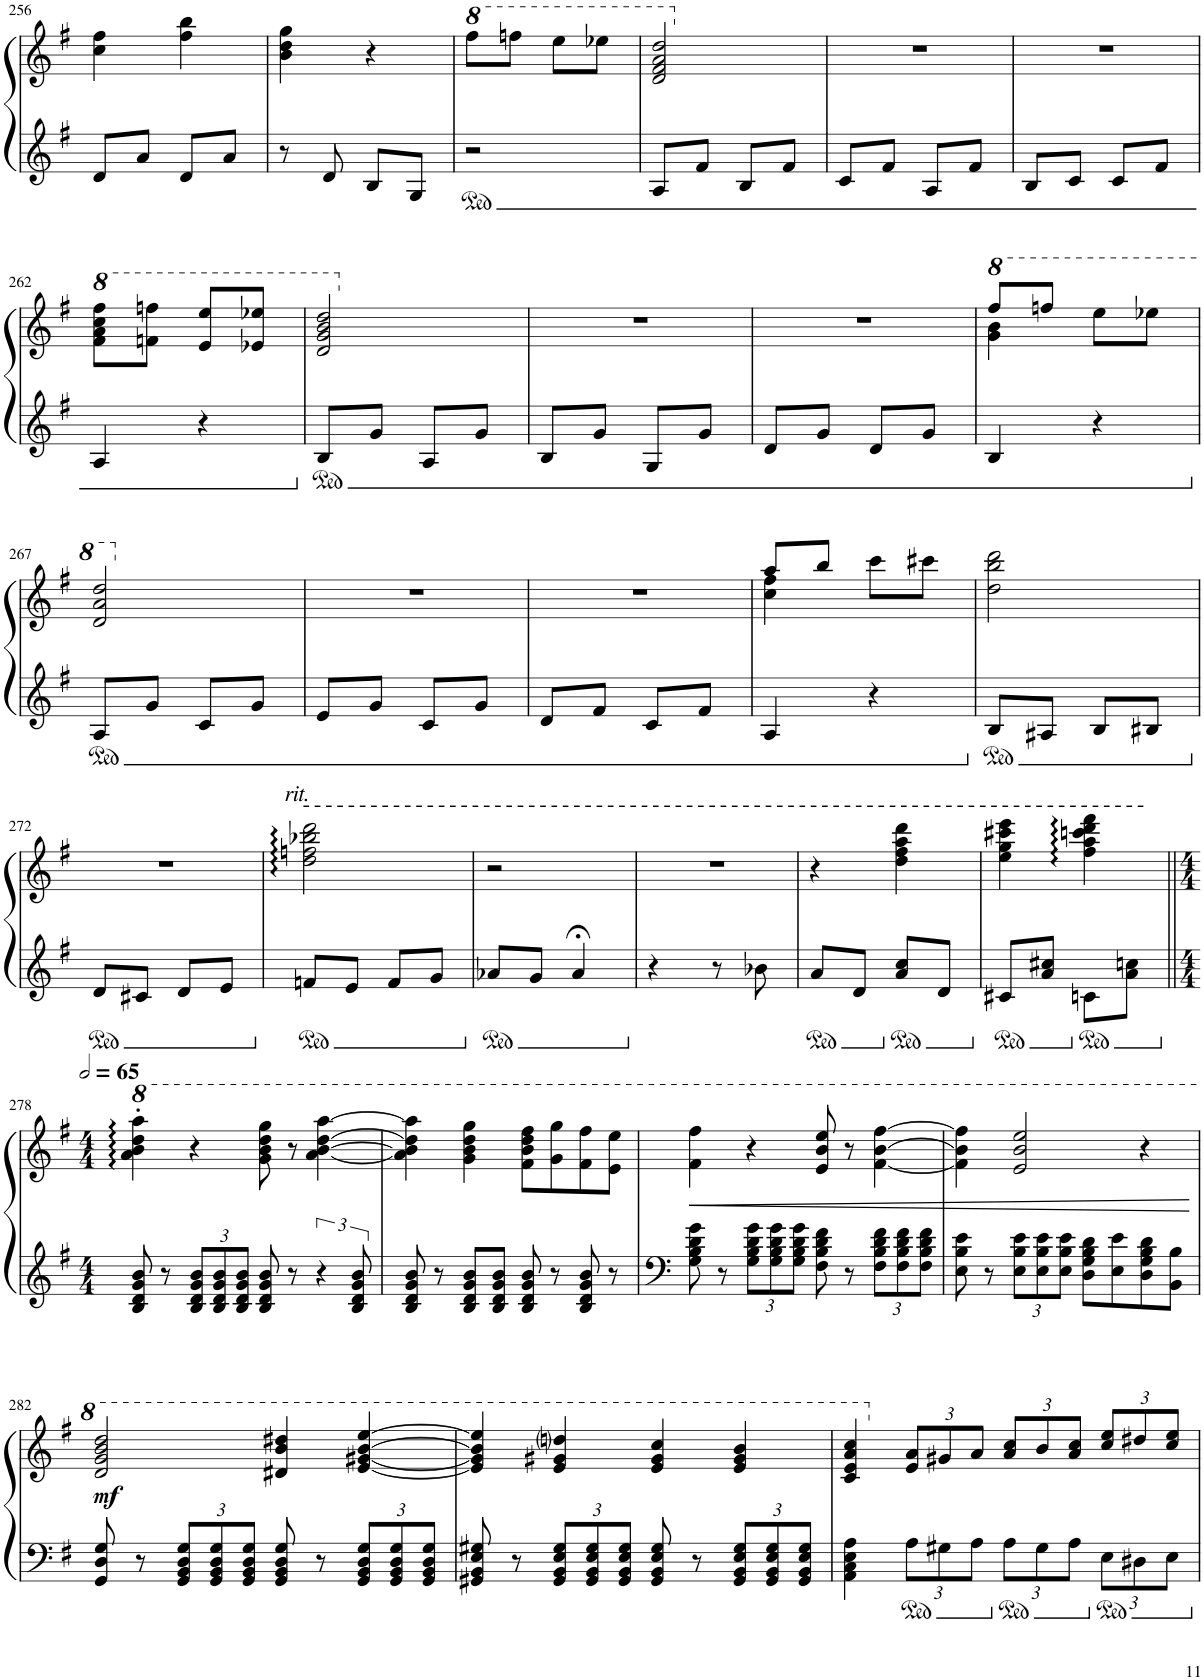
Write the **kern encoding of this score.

**kern	**kern	**dynam
*part1	*part1	*part1
*staff2	*staff1	*staff1/2
*I"P1	*	*
!!LO:PB:g=z
*clefG2	*clefG2	*
*k[f#]	*k[f#]	*
*M2/4	*M2/4	*
=256	=256	=256
8d/L	4cc\ 4ff#\	.
8a/J	.	.
8d/L	4ff#\ 4bb\	.
8a/J	.	.
=257	=257	=257
8r	4b\ 4dd\ 4gg\	.
8d/	.	.
8B/L	4r	.
8G/J	.	.
=258	=258	=258
*	*8va	*
2r	8fff#\L	.
.	8fffn\J	.
.	8eee\L	.
.	8eee-X\J	.
=259	=259	=259
8A/L	2dd/ 2ff#/ 2aa/ 2ddd/	.
8f#/J	.	.
8B/L	.	.
8f#/J	.	.
=260	=260	=260
*	*X8va	*
8c/L	2r	.
8f#/J	.	.
8A/L	.	.
8f#/J	.	.
=261	=261	=261
8B/L	2r	.
8c/J	.	.
8c/L	.	.
8f#/J	.	.
!!LO:LB:g=z
=262	=262	=262
*	*8va	*
4A/	8ff#\ 8aa\ 8ccc\ 8fff#\L	.
.	8ffn\ 8fffn\J	.
4r	8ee/ 8eee/L	.
.	8ee-X/ 8eee-X/J	.
=263	=263	=263
8B/L	2dd/ 2gg/ 2bb/ 2ddd/	.
8g/J	.	.
8A/L	.	.
8g/J	.	.
=264	=264	=264
*	*X8va	*
8B/L	2r	.
8g/J	.	.
8G/L	.	.
8g/J	.	.
=265	=265	=265
8d/L	2r	.
8g/J	.	.
8d/L	.	.
8g/J	.	.
=266	=266	=266
*	*8va	*
*	*^	*
4B/	8fff#/L	4gg\ 4bb\	.
.	8fffn/J	.	.
4r	8eee\L	4ryy	.
.	8eee-X\J	.	.
*	*v	*v	*
!!LO:LB:g=z
=267	=267	=267
8A/L	2dd/ 2aa/ 2ddd/	.
8g/J	.	.
8c/L	.	.
8g/J	.	.
=268	=268	=268
*	*X8va	*
8e/L	2r	.
8g/J	.	.
8c/L	.	.
8g/J	.	.
=269	=269	=269
8d/L	2r	.
8f#/J	.	.
8c/L	.	.
8f#/J	.	.
=270	=270	=270
*	*^	*
4A/	8aa/L	4cc\ 4ff#\	.
.	8bb/J	.	.
4r	8ccc\L	4ryy	.
.	8ccc#X\J	.	.
*	*v	*v	*
=271	=271	=271
8B/L	2dd\ 2bb\ 2ddd\	.
8A#X/J	.	.
8B/L	.	.
8B#X/J	.	.
!!LO:LB:g=z
=272	=272	=272
8d/L	2r	.
8c#X/J	.	.
8d/L	.	.
8e/J	.	.
=273	=273	=273
!	!LO:TX:a:i:t=rit.	!
8fn/L	2dd\ 2ffn\ 2bb-X\ 2ddd\	.
8e/J	.	.
8f/L	.	.
8g/J	.	.
=274	=274	=274
8a-X/L	2r	.
8g/J	.	.
4a-;</	.	.
=275	=275	=275
4r	2r	.
8r	.	.
8b-X\	.	.
=276	=276	=276
8a/L	4r	.
8d/J	.	.
8a/ 8cc/L	4dd\ 4ff#\ 4aa\ 4ddd\	.
8d/J	.	.
=277	=277	=277
8c#X/L	4ee\ 4gg\ 4ccc#X\ 4eee\	.
8a/ 8cc#X/J	.	.
8cn\L	4ff#\ 4aa\ 4cccn\ 4ddd\ 4fff#\	.
8a\ 8ccn\J	.	.
!!LO:LB:g=z
=278||	=278||	=278||
*M4/4	*M4/4	*
*	*8va	*
*	*MM130	*
8B/ 8d/ 8g/ 8b/	4aa\' 4bb\' 4ddd\' 4aaa\'	.
8r	.	.
*Xbrackettup	*	*
12B/ 12d/ 12g/ 12b/L	4r	.
12B/ 12d/ 12g/ 12b/	.	.
12B/ 12d/ 12g/ 12b/J	.	.
8B/ 8d/ 8g/ 8b/	8gg\ 8bb\ 8ddd\ 8ggg\	.
8r	8r	.
*brackettup	*	*
6r	[4aa\ [4bb\ [4ddd\ [4aaa\	.
12B/ 12d/ 12g/ 12b/	.	.
=279	=279	=279
8B/ 8d/ 8g/ 8b/	4aa\] 4bb\] 4ddd\] 4aaa\]	.
8r	.	.
8B/ 8d/ 8g/ 8b/L	4gg\ 4bb\ 4ddd\ 4ggg\	.
8B/ 8d/ 8g/ 8b/J	.	.
8B/ 8d/ 8g/ 8b/	8ff#\ 8bb\ 8ddd\ 8fff#\L	.
8r	8gg\ 8ggg\	.
8B/ 8d/ 8g/ 8b/	8ff#\ 8fff#\	.
8r	8ee\ 8eee\J	.
=280	=280	=280
!	!	!LO:HP:b
8G\ 8B\ 8d\ 8g\	4ff#\ 4fff#\	<
8r	.	.
*Xbrackettup	*	*
12G\ 12B\ 12d\ 12g\L	4r	.
12G\ 12B\ 12d\ 12g\	.	.
12G\ 12B\ 12d\ 12g\J	.	.
8F#\ 8B\ 8d\ 8f#\	8ee/ 8bb/ 8eee/	.
8r	8r	.
12F#\ 12B\ 12d\ 12f#\L	[4ff#\ [4bb\ [4fff#\	.
12F#\ 12B\ 12d\ 12f#\	.	.
12F#\ 12B\ 12d\ 12f#\J	.	.
=281	=281	=281
8E\ 8B\ 8e\	4ff#\] 4bb\] 4fff#\]	.
8r	.	.
12E\ 12B\ 12e\L	2ee/ 2bb/ 2eee/	.
12E\ 12B\ 12e\	.	.
12E\ 12B\ 12e\J	.	.
8D\ 8G\ 8B\ 8d\L	.	.
8E\ 8e\	.	.
8D\ 8G\ 8B\ 8d\	4r	.
8BB\ 8B\J	.	.
.	.	[
!!LO:LB:g=z
=282	=282	=282
!	!	!LO:DY:b
8GG/ 8D/ 8G/	2dd/ 2gg/ 2bb/ 2ddd/	mf
8r	.	.
12GG/ 12BB/ 12D/ 12G/L	.	.
12GG/ 12BB/ 12D/ 12G/	.	.
12GG/ 12BB/ 12D/ 12G/J	.	.
8GG/ 8BB/ 8D/ 8G/	4dd#X/ 4bb/ 4ddd#X/	.
8r	.	.
12GG/ 12BB/ 12D/ 12G/L	[4ee/ [4gg#X/ [4bb/ [4eee/	.
12GG/ 12BB/ 12D/ 12G/	.	.
12GG/ 12BB/ 12D/ 12G/J	.	.
=283	=283	=283
8GG#X/ 8BB/ 8E/ 8G#X/	4ee/] 4gg#/] 4bb/] 4eee/]	.
8r	.	.
12GG#/ 12BB/ 12E/ 12G#/L	4ee/ 4gg#X/ 4dddni/	.
12GG#/ 12BB/ 12E/ 12G#/	.	.
12GG#/ 12BB/ 12E/ 12G#/J	.	.
8GG#/ 8BB/ 8E/ 8G#/	4ee/ 4gg#/ 4ccc/	.
8r	.	.
12GG#/ 12BB/ 12E/ 12G#/L	4ee/ 4gg#/ 4bb/	.
12GG#/ 12BB/ 12E/ 12G#/	.	.
12GG#/ 12BB/ 12E/ 12G#/J	.	.
=284	=284	=284
4AA\ 4C\ 4E\ 4A\	4cc/ 4ee/ 4aa/ 4ccc/	.
*	*X8va	*
*	*Xbrackettup	*
12A\L	12e/ 12a/L	.
12G#X\	12g#X/	.
12A\J	12a/J	.
12A\L	12a/ 12cc/L	.
12G#\	12b/	.
12A\J	12a/ 12cc/J	.
12E\L	12cc/ 12ee/L	.
12D#X\	12dd#X/	.
12E\J	12cc/ 12ee/J	.
=	=	=
*-	*-	*-
